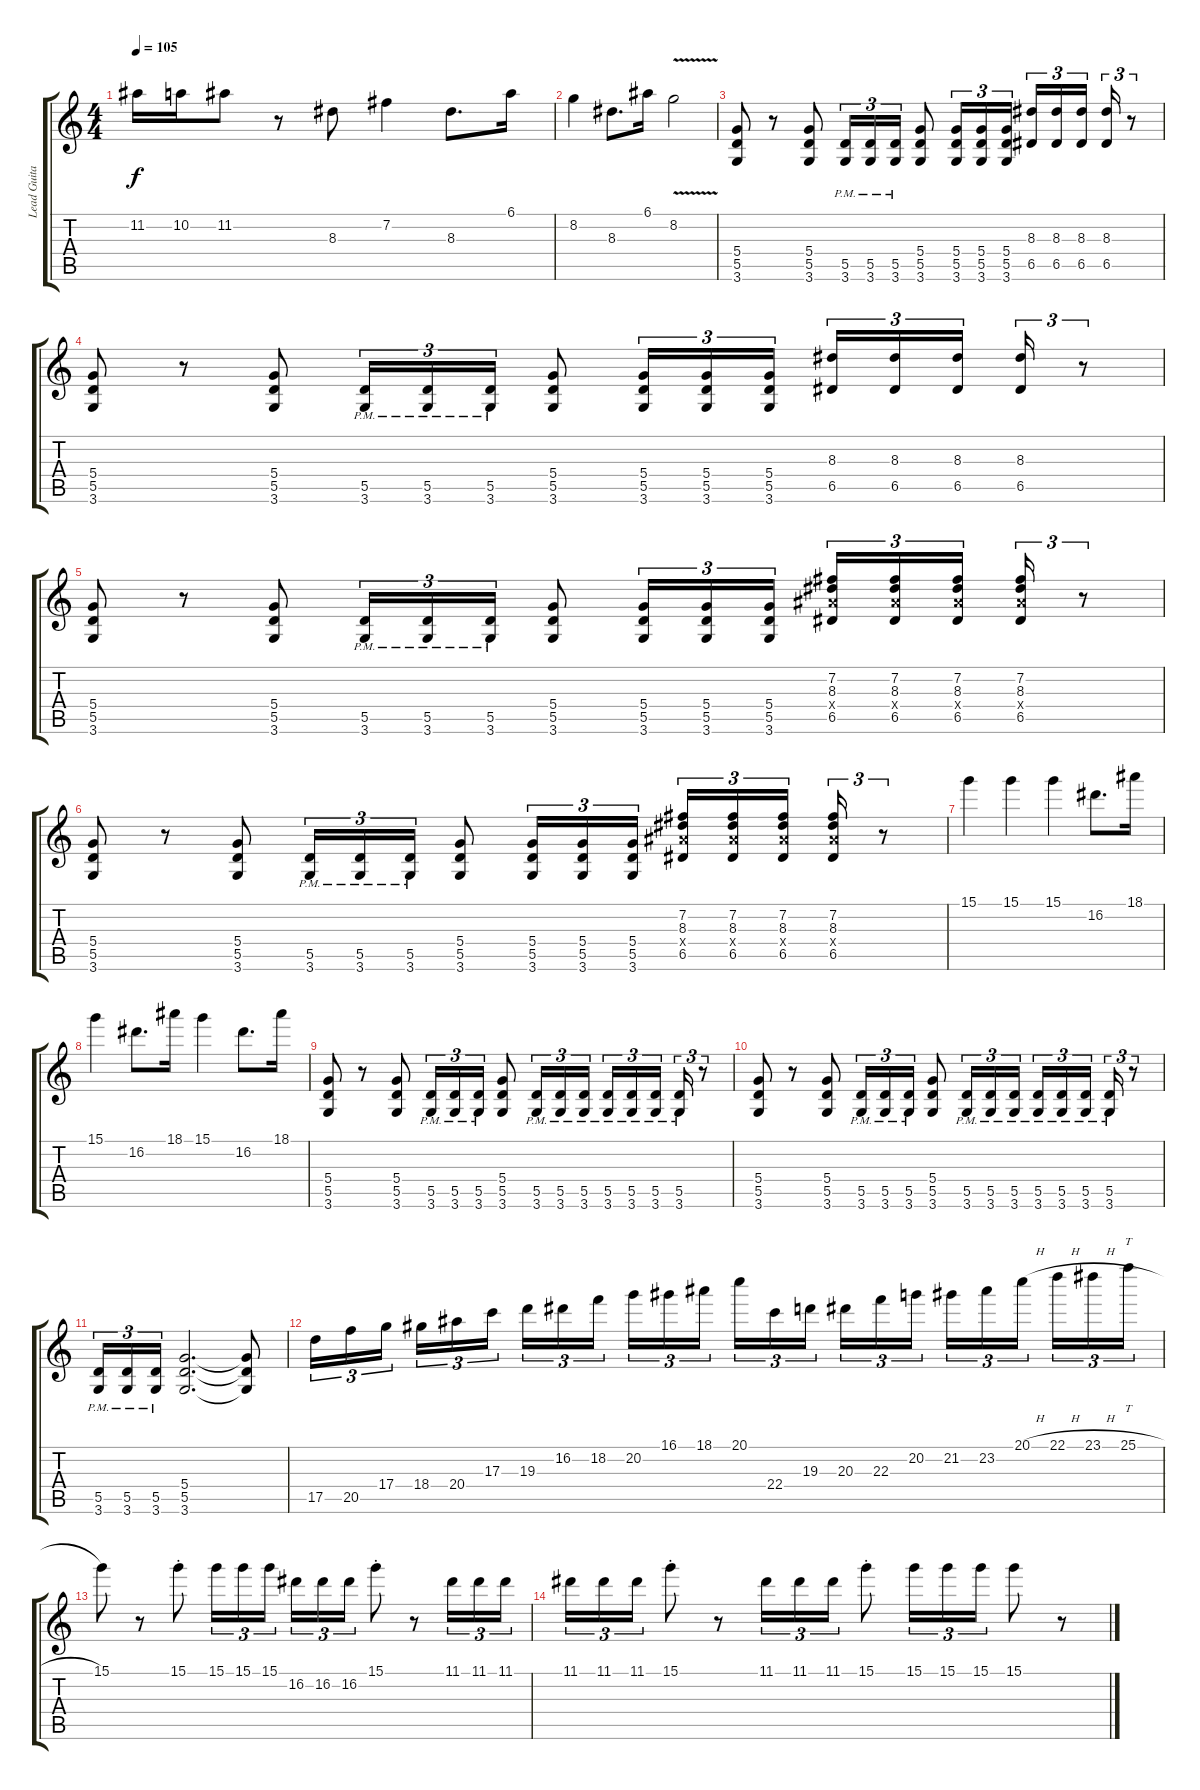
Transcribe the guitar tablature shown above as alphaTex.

\track ("Lead Guitar I" "Lead Guita") {instrument distortionguitar}
\staff {score tabs}
\tuning (E4 B3 G3 D3 A2 E2) {hide}
\ts (4 4)
\tempo 105
\clef g2
\ks c
11.2.16{dy f} 10.2.16 11.2.8 r.8 8.3.8 7.2.4 8.3.8{d} 6.1.16 |
8.2.4 8.3.8{d} 6.1.16 8.2{v}.2 |
(5.4 5.5 3.6).8 r.8 (5.4 5.5 3.6).8 (5.5{pm} 3.6{pm}).16{tu (3 2)} (5.5{pm} 3.6{pm}).16{tu (3 2)} (5.5{pm} 3.6{pm}).16{tu (3 2)} (5.4 5.5 3.6).8 (5.4 5.5 3.6).16{tu (3 2)} (5.4 5.5 3.6).16{tu (3 2)} (5.4 5.5 3.6).16{tu (3 2)} (8.3 6.5).16{tu (3 2)} (8.3 6.5).16{tu (3 2)} (8.3 6.5).16{tu (3 2) beam splitsecondary} (8.3 6.5).16{tu (3 2)} r.8{tu (3 2)} |
(5.4 5.5 3.6).8 r.8 (5.4 5.5 3.6).8 (5.5{pm} 3.6{pm}).16{tu (3 2)} (5.5{pm} 3.6{pm}).16{tu (3 2)} (5.5{pm} 3.6{pm}).16{tu (3 2)} (5.4 5.5 3.6).8 (5.4 5.5 3.6).16{tu (3 2)} (5.4 5.5 3.6).16{tu (3 2)} (5.4 5.5 3.6).16{tu (3 2)} (8.3 6.5).16{tu (3 2)} (8.3 6.5).16{tu (3 2)} (8.3 6.5).16{tu (3 2) beam splitsecondary} (8.3 6.5).16{tu (3 2)} r.8{tu (3 2)} |
(5.4 5.5 3.6).8 r.8 (5.4 5.5 3.6).8 (5.5{pm} 3.6{pm}).16{tu (3 2)} (5.5{pm} 3.6{pm}).16{tu (3 2)} (5.5{pm} 3.6{pm}).16{tu (3 2)} (5.4 5.5 3.6).8 (5.4 5.5 3.6).16{tu (3 2)} (5.4 5.5 3.6).16{tu (3 2)} (5.4 5.5 3.6).16{tu (3 2)} (7.2 8.3 8.4{x} 6.5).16{tu (3 2)} (7.2 8.3 8.4{x} 6.5).16{tu (3 2)} (7.2 8.3 8.4{x} 6.5).16{tu (3 2) beam splitsecondary} (7.2 8.3 8.4{x} 6.5).16{tu (3 2)} r.8{tu (3 2)} |
(5.4 5.5 3.6).8 r.8 (5.4 5.5 3.6).8 (5.5{pm} 3.6{pm}).16{tu (3 2)} (5.5{pm} 3.6{pm}).16{tu (3 2)} (5.5{pm} 3.6{pm}).16{tu (3 2)} (5.4 5.5 3.6).8 (5.4 5.5 3.6).16{tu (3 2)} (5.4 5.5 3.6).16{tu (3 2)} (5.4 5.5 3.6).16{tu (3 2)} (7.2 8.3 8.4{x} 6.5).16{tu (3 2)} (7.2 8.3 8.4{x} 6.5).16{tu (3 2)} (7.2 8.3 8.4{x} 6.5).16{tu (3 2) beam splitsecondary} (7.2 8.3 8.4{x} 6.5).16{tu (3 2)} r.8{tu (3 2)} |
15.1.4 15.1.4 15.1.4 16.2.8{d} 18.1.16 |
15.1.4 16.2.8{d} 18.1.16 15.1.4 16.2.8{d} 18.1.16 |
(5.4 5.5 3.6).8 r.8 (5.4 5.5 3.6).8 (5.5{pm} 3.6{pm}).16{tu (3 2)} (5.5{pm} 3.6{pm}).16{tu (3 2)} (5.5{pm} 3.6{pm}).16{tu (3 2)} (5.4 5.5 3.6).8 (5.5{pm} 3.6{pm}).16{tu (3 2)} (5.5{pm} 3.6{pm}).16{tu (3 2)} (5.5{pm} 3.6{pm}).16{tu (3 2)} (5.5{pm} 3.6{pm}).16{tu (3 2)} (5.5{pm} 3.6{pm}).16{tu (3 2)} (5.5{pm} 3.6{pm}).16{tu (3 2) beam splitsecondary} (5.5{pm} 3.6{pm}).16{tu (3 2)} r.8{tu (3 2)} |
(5.4 5.5 3.6).8 r.8 (5.4 5.5 3.6).8 (5.5{pm} 3.6{pm}).16{tu (3 2)} (5.5{pm} 3.6{pm}).16{tu (3 2)} (5.5{pm} 3.6{pm}).16{tu (3 2)} (5.4 5.5 3.6).8 (5.5{pm} 3.6{pm}).16{tu (3 2)} (5.5{pm} 3.6{pm}).16{tu (3 2)} (5.5{pm} 3.6{pm}).16{tu (3 2)} (5.5{pm} 3.6{pm}).16{tu (3 2)} (5.5{pm} 3.6{pm}).16{tu (3 2)} (5.5{pm} 3.6{pm}).16{tu (3 2) beam splitsecondary} (5.5{pm} 3.6{pm}).16{tu (3 2)} r.8{tu (3 2)} |
(5.5{pm} 3.6{pm}).16{tu (3 2)} (5.5{pm} 3.6{pm}).16{tu (3 2)} (5.5{pm} 3.6{pm}).16{tu (3 2)} (5.4 5.5 3.6).2{d} (5.4{t} 5.5{t} 3.6{t}).8 |
17.5.16{tu (3 2)} 20.5.16{tu (3 2)} 17.4.16{tu (3 2) beam splitsecondary} 18.4.16{tu (3 2)} 20.4.16{tu (3 2)} 17.3.16{tu (3 2)} 19.3.16{tu (3 2)} 16.2.16{tu (3 2)} 18.2.16{tu (3 2) beam splitsecondary} 20.2.16{tu (3 2)} 16.1.16{tu (3 2)} 18.1.16{tu (3 2)} 20.1.16{tu (3 2)} 22.4.16{tu (3 2)} 19.3.16{tu (3 2) beam splitsecondary} 20.3.16{tu (3 2)} 22.3.16{tu (3 2)} 20.2.16{tu (3 2)} 21.2.16{tu (3 2)} 23.2.16{tu (3 2)} 20.1{h}.16{tu (3 2) beam splitsecondary} 22.1{h}.16{tu (3 2)} 23.1{h}.16{tu (3 2)} 25.1{h}.16{tt tu (3 2)} |
15.1.8 r.8 15.1{st}.8 15.1.16{tu (3 2)} 15.1.16{tu (3 2)} 15.1.16{tu (3 2)} 16.2.16{tu (3 2)} 16.2.16{tu (3 2)} 16.2.16{tu (3 2)} 15.1{st}.8 r.8 11.1.16{tu (3 2)} 11.1.16{tu (3 2)} 11.1.16{tu (3 2)} |
11.1.16{tu (3 2)} 11.1.16{tu (3 2)} 11.1.16{tu (3 2)} 15.1{st}.8 r.8 11.1.16{tu (3 2)} 11.1.16{tu (3 2)} 11.1.16{tu (3 2)} 15.1{st}.8 15.1.16{tu (3 2)} 15.1.16{tu (3 2)} 15.1.16{tu (3 2)} 15.1.8 r.8
